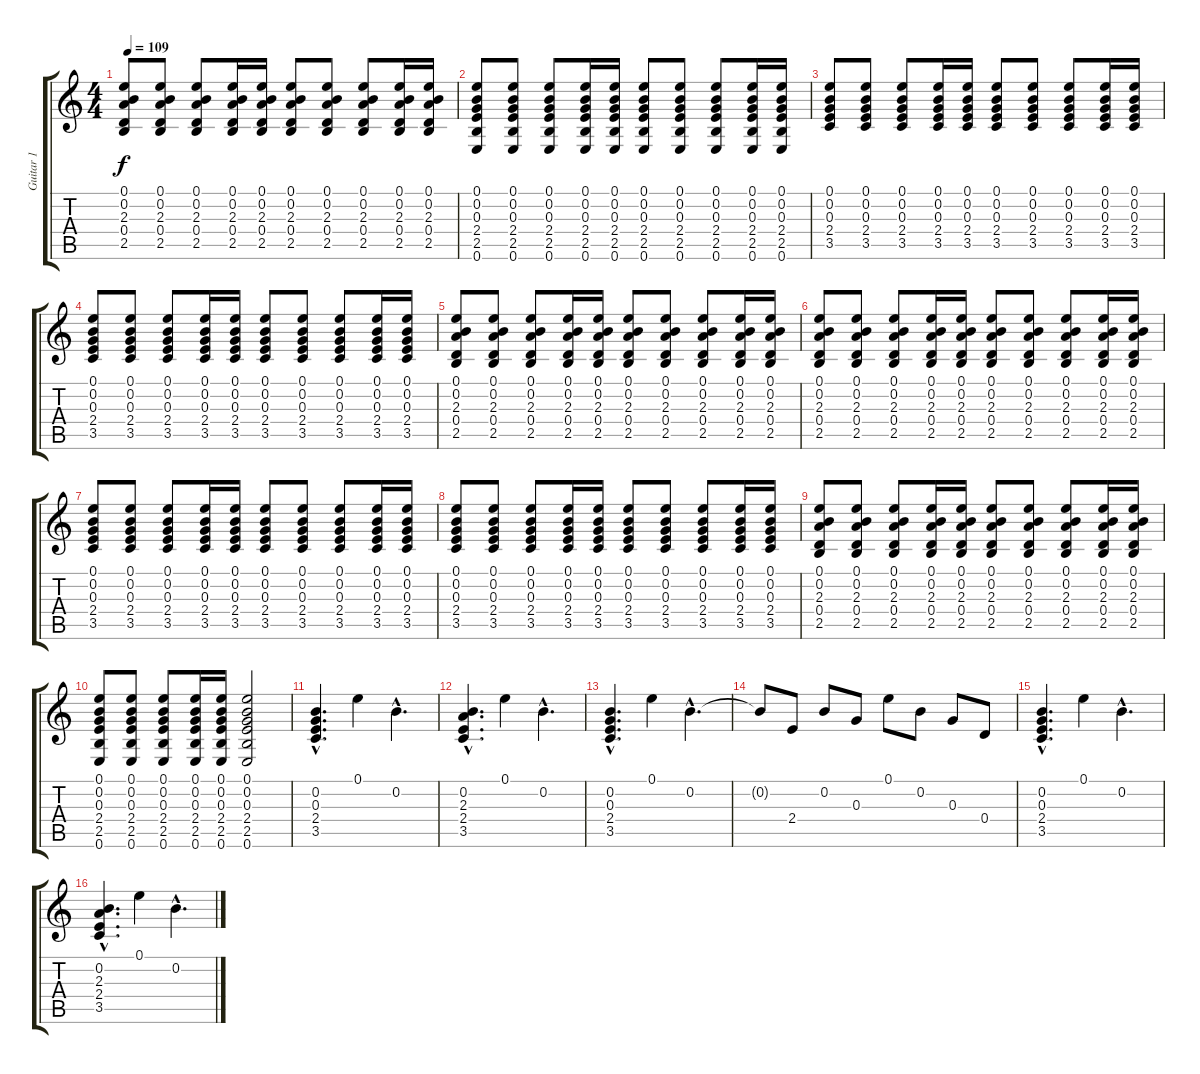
\track ("Guitar 1" "Guitar 1") {instrument acousticguitarsteel}
\staff {score tabs}
\tuning (E4 B3 G3 D3 A2 E2) {hide}
\ts (4 4)
\tempo 109
\clef g2
\ks c
(0.1 0.2 2.3 0.4 2.5).8{dy f} (0.1 0.2 2.3 0.4 2.5).8 (0.1 0.2 2.3 0.4 2.5).8 (0.1 0.2 2.3 0.4 2.5).16 (0.1 0.2 2.3 0.4 2.5).16 (0.1 0.2 2.3 0.4 2.5).8 (0.1 0.2 2.3 0.4 2.5).8 (0.1 0.2 2.3 0.4 2.5).8 (0.1 0.2 2.3 0.4 2.5).16 (0.1 0.2 2.3 0.4 2.5).16 |
(0.1 0.2 0.3 2.4 2.5 0.6).8 (0.1 0.2 0.3 2.4 2.5 0.6).8 (0.1 0.2 0.3 2.4 2.5 0.6).8 (0.1 0.2 0.3 2.4 2.5 0.6).16 (0.1 0.2 0.3 2.4 2.5 0.6).16 (0.1 0.2 0.3 2.4 2.5 0.6).8 (0.1 0.2 0.3 2.4 2.5 0.6).8 (0.1 0.2 0.3 2.4 2.5 0.6).8 (0.1 0.2 0.3 2.4 2.5 0.6).16 (0.1 0.2 0.3 2.4 2.5 0.6).16 |
(0.1 0.2 0.3 2.4 3.5).8 (0.1 0.2 0.3 2.4 3.5).8 (0.1 0.2 0.3 2.4 3.5).8 (0.1 0.2 0.3 2.4 3.5).16 (0.1 0.2 0.3 2.4 3.5).16 (0.1 0.2 0.3 2.4 3.5).8 (0.1 0.2 0.3 2.4 3.5).8 (0.1 0.2 0.3 2.4 3.5).8 (0.1 0.2 0.3 2.4 3.5).16 (0.1 0.2 0.3 2.4 3.5).16 |
(0.1 0.2 0.3 2.4 3.5).8 (0.1 0.2 0.3 2.4 3.5).8 (0.1 0.2 0.3 2.4 3.5).8 (0.1 0.2 0.3 2.4 3.5).16 (0.1 0.2 0.3 2.4 3.5).16 (0.1 0.2 0.3 2.4 3.5).8 (0.1 0.2 0.3 2.4 3.5).8 (0.1 0.2 0.3 2.4 3.5).8 (0.1 0.2 0.3 2.4 3.5).16 (0.1 0.2 0.3 2.4 3.5).16 |
(0.1 0.2 2.3 0.4 2.5).8 (0.1 0.2 2.3 0.4 2.5).8 (0.1 0.2 2.3 0.4 2.5).8 (0.1 0.2 2.3 0.4 2.5).16 (0.1 0.2 2.3 0.4 2.5).16 (0.1 0.2 2.3 0.4 2.5).8 (0.1 0.2 2.3 0.4 2.5).8 (0.1 0.2 2.3 0.4 2.5).8 (0.1 0.2 2.3 0.4 2.5).16 (0.1 0.2 2.3 0.4 2.5).16 |
(0.1 0.2 2.3 0.4 2.5).8 (0.1 0.2 2.3 0.4 2.5).8 (0.1 0.2 2.3 0.4 2.5).8 (0.1 0.2 2.3 0.4 2.5).16 (0.1 0.2 2.3 0.4 2.5).16 (0.1 0.2 2.3 0.4 2.5).8 (0.1 0.2 2.3 0.4 2.5).8 (0.1 0.2 2.3 0.4 2.5).8 (0.1 0.2 2.3 0.4 2.5).16 (0.1 0.2 2.3 0.4 2.5).16 |
(0.1 0.2 0.3 2.4 3.5).8 (0.1 0.2 0.3 2.4 3.5).8 (0.1 0.2 0.3 2.4 3.5).8 (0.1 0.2 0.3 2.4 3.5).16 (0.1 0.2 0.3 2.4 3.5).16 (0.1 0.2 0.3 2.4 3.5).8 (0.1 0.2 0.3 2.4 3.5).8 (0.1 0.2 0.3 2.4 3.5).8 (0.1 0.2 0.3 2.4 3.5).16 (0.1 0.2 0.3 2.4 3.5).16 |
(0.1 0.2 0.3 2.4 3.5).8 (0.1 0.2 0.3 2.4 3.5).8 (0.1 0.2 0.3 2.4 3.5).8 (0.1 0.2 0.3 2.4 3.5).16 (0.1 0.2 0.3 2.4 3.5).16 (0.1 0.2 0.3 2.4 3.5).8 (0.1 0.2 0.3 2.4 3.5).8 (0.1 0.2 0.3 2.4 3.5).8 (0.1 0.2 0.3 2.4 3.5).16 (0.1 0.2 0.3 2.4 3.5).16 |
(0.1 0.2 2.3 0.4 2.5).8 (0.1 0.2 2.3 0.4 2.5).8 (0.1 0.2 2.3 0.4 2.5).8 (0.1 0.2 2.3 0.4 2.5).16 (0.1 0.2 2.3 0.4 2.5).16 (0.1 0.2 2.3 0.4 2.5).8 (0.1 0.2 2.3 0.4 2.5).8 (0.1 0.2 2.3 0.4 2.5).8 (0.1 0.2 2.3 0.4 2.5).16 (0.1 0.2 2.3 0.4 2.5).16 |
(0.1 0.2 0.3 2.4 2.5 0.6).8 (0.1 0.2 0.3 2.4 2.5 0.6).8 (0.1 0.2 0.3 2.4 2.5 0.6).8 (0.1 0.2 0.3 2.4 2.5 0.6).16 (0.1 0.2 0.3 2.4 2.5 0.6).16 (0.1 0.2 0.3 2.4 2.5 0.6).2 |
(0.2{hac} 0.3{hac} 2.4{hac} 3.5{hac}).4{d} 0.1.4 0.2{hac}.4{d} |
(0.2{hac} 2.3{hac} 2.4{hac} 3.5{hac}).4{d} 0.1.4 0.2{hac}.4{d} |
(0.2{hac} 0.3{hac} 2.4{hac} 3.5{hac}).4{d} 0.1.4 0.2{hac}.4{d} |
0.2{t}.8 2.4.8 0.2.8 0.3.8 0.1.8 0.2.8 0.3.8 0.4.8 |
(0.2{hac} 0.3{hac} 2.4{hac} 3.5{hac}).4{d} 0.1.4 0.2{hac}.4{d} |
(0.2{hac} 2.3{hac} 2.4{hac} 3.5{hac}).4{d} 0.1.4 0.2{hac}.4{d}
